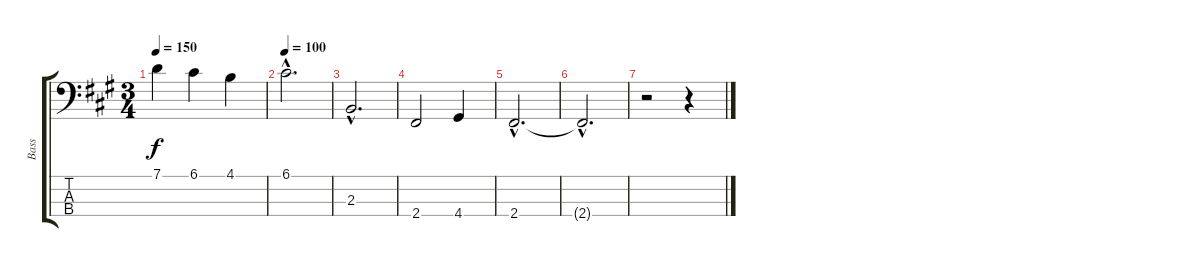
\track ("Bass" "Bass") {instrument electricbassfinger}
\staff {score tabs}
\tuning (G2 D2 A1 E1) {hide}
\ts (3 4)
\tempo 150
\clef f4
\ks f#minor
7.1.4{dy f} 6.1.4 4.1.4 |
\tempo 100
6.1{hac}.2{d} |
2.3{hac}.2{d} |
2.4.2 4.4.4 |
2.4{hac}.2{d} |
2.4{hac t}.2{d} |
r.2 r.4
